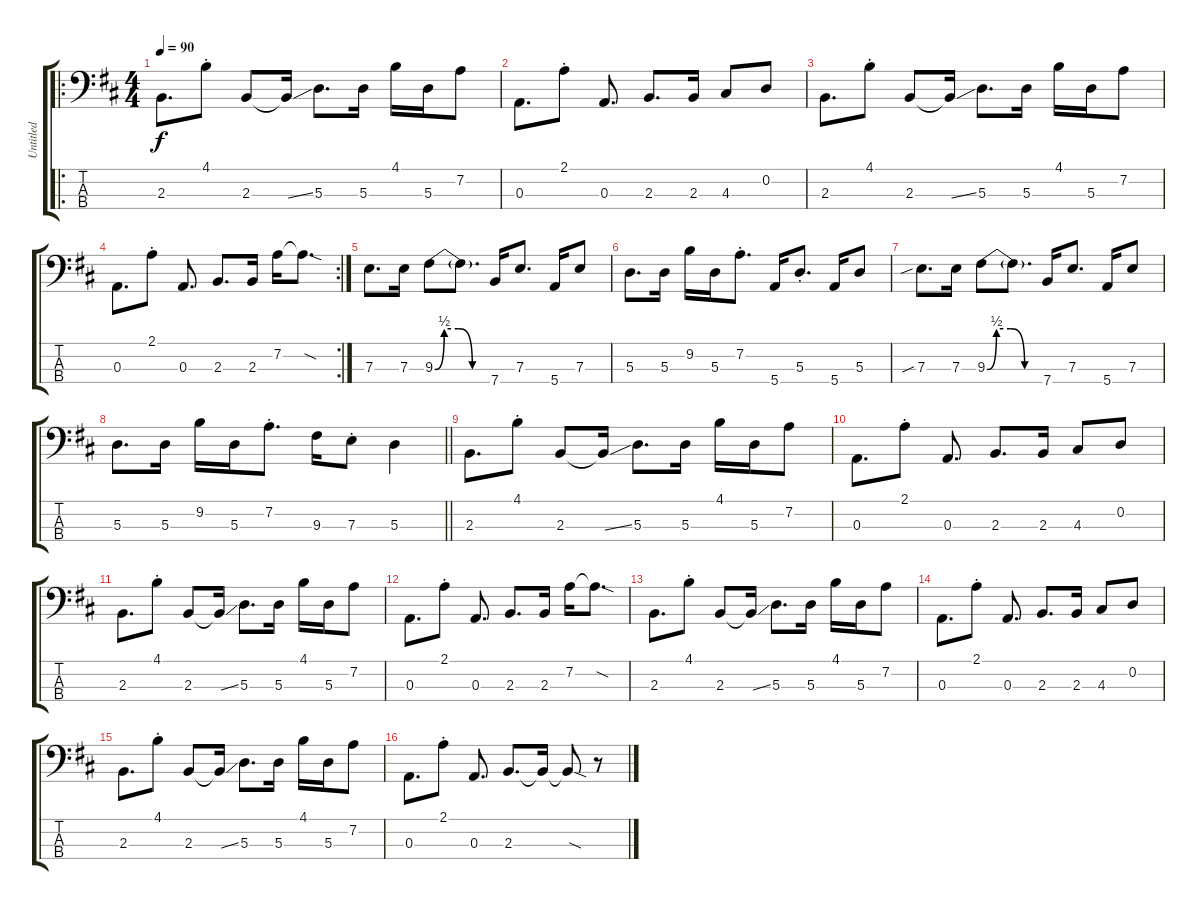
\track ("Untitled" "Untitled") {instrument electricbassfinger}
\staff {score tabs}
\tuning (G2 D2 A1 E1) {hide}
\ro
\ts (4 4)
\tempo 90
\clef f4
\ks d
2.3.8{d dy f} 4.1{st}.8 2.3.8 2.3{ss t}.16 5.3.8{d} 5.3.16 4.1.16 5.3.16 7.2.8 |
0.3.8{d} 2.1{st}.8 0.3.8{d} 2.3.8{d} 2.3.16 4.3.8 0.2.8 |
2.3.8{d} 4.1{st}.8 2.3.8 2.3{ss t}.16 5.3.8{d} 5.3.16 4.1.16 5.3.16 7.2.8 |
\rc 2
0.3.8{d} 2.1{st}.8 0.3.8{d} 2.3.8{d} 2.3.16 7.2.16 7.2{sod t}.8{d} |
7.3.8{d} 7.3.16 9.3{be (custom 0 0 10 2 25 2 40 0 60 0)}.8 9.3{t}.8{d} 7.4.16 7.3.8{d} 5.4.16 7.3.8 |
5.3.8{d} 5.3.16 9.2.16 5.3.16 7.2{st}.8{d} 5.4.16 5.3{st}.8{d} 5.4.16 5.3.8 |
7.3{sib}.8{d} 7.3.16 9.3{be (custom 0 0 10 2 25 2 40 0 60 0)}.8 9.3{t}.8{d} 7.4.16 7.3.8{d} 5.4.16 7.3.8 |
\barLineRight lightlight
5.3.8{d} 5.3.16 9.2.16 5.3.16 7.2{st}.8{d} 9.3.16 7.3{st}.8 5.3.4 |
2.3.8{d} 4.1{st}.8 2.3.8 2.3{ss t}.16 5.3.8{d} 5.3.16 4.1.16 5.3.16 7.2.8 |
0.3.8{d} 2.1{st}.8 0.3.8{d} 2.3.8{d} 2.3.16 4.3.8 0.2.8 |
2.3.8{d} 4.1{st}.8 2.3.8 2.3{ss t}.16 5.3.8{d} 5.3.16 4.1.16 5.3.16 7.2.8 |
0.3.8{d} 2.1{st}.8 0.3.8{d} 2.3.8{d} 2.3.16 7.2.16 7.2{sod t}.8{d} |
2.3.8{d} 4.1{st}.8 2.3.8 2.3{ss t}.16 5.3.8{d} 5.3.16 4.1.16 5.3.16 7.2.8 |
0.3.8{d} 2.1{st}.8 0.3.8{d} 2.3.8{d} 2.3.16 4.3.8 0.2.8 |
2.3.8{d} 4.1{st}.8 2.3.8 2.3{ss t}.16 5.3.8{d} 5.3.16 4.1.16 5.3.16 7.2.8 |
0.3.8{d} 2.1{st}.8 0.3.8{d} 2.3.8{d} 2.3{t}.16 2.3{sod t}.8 r.8
